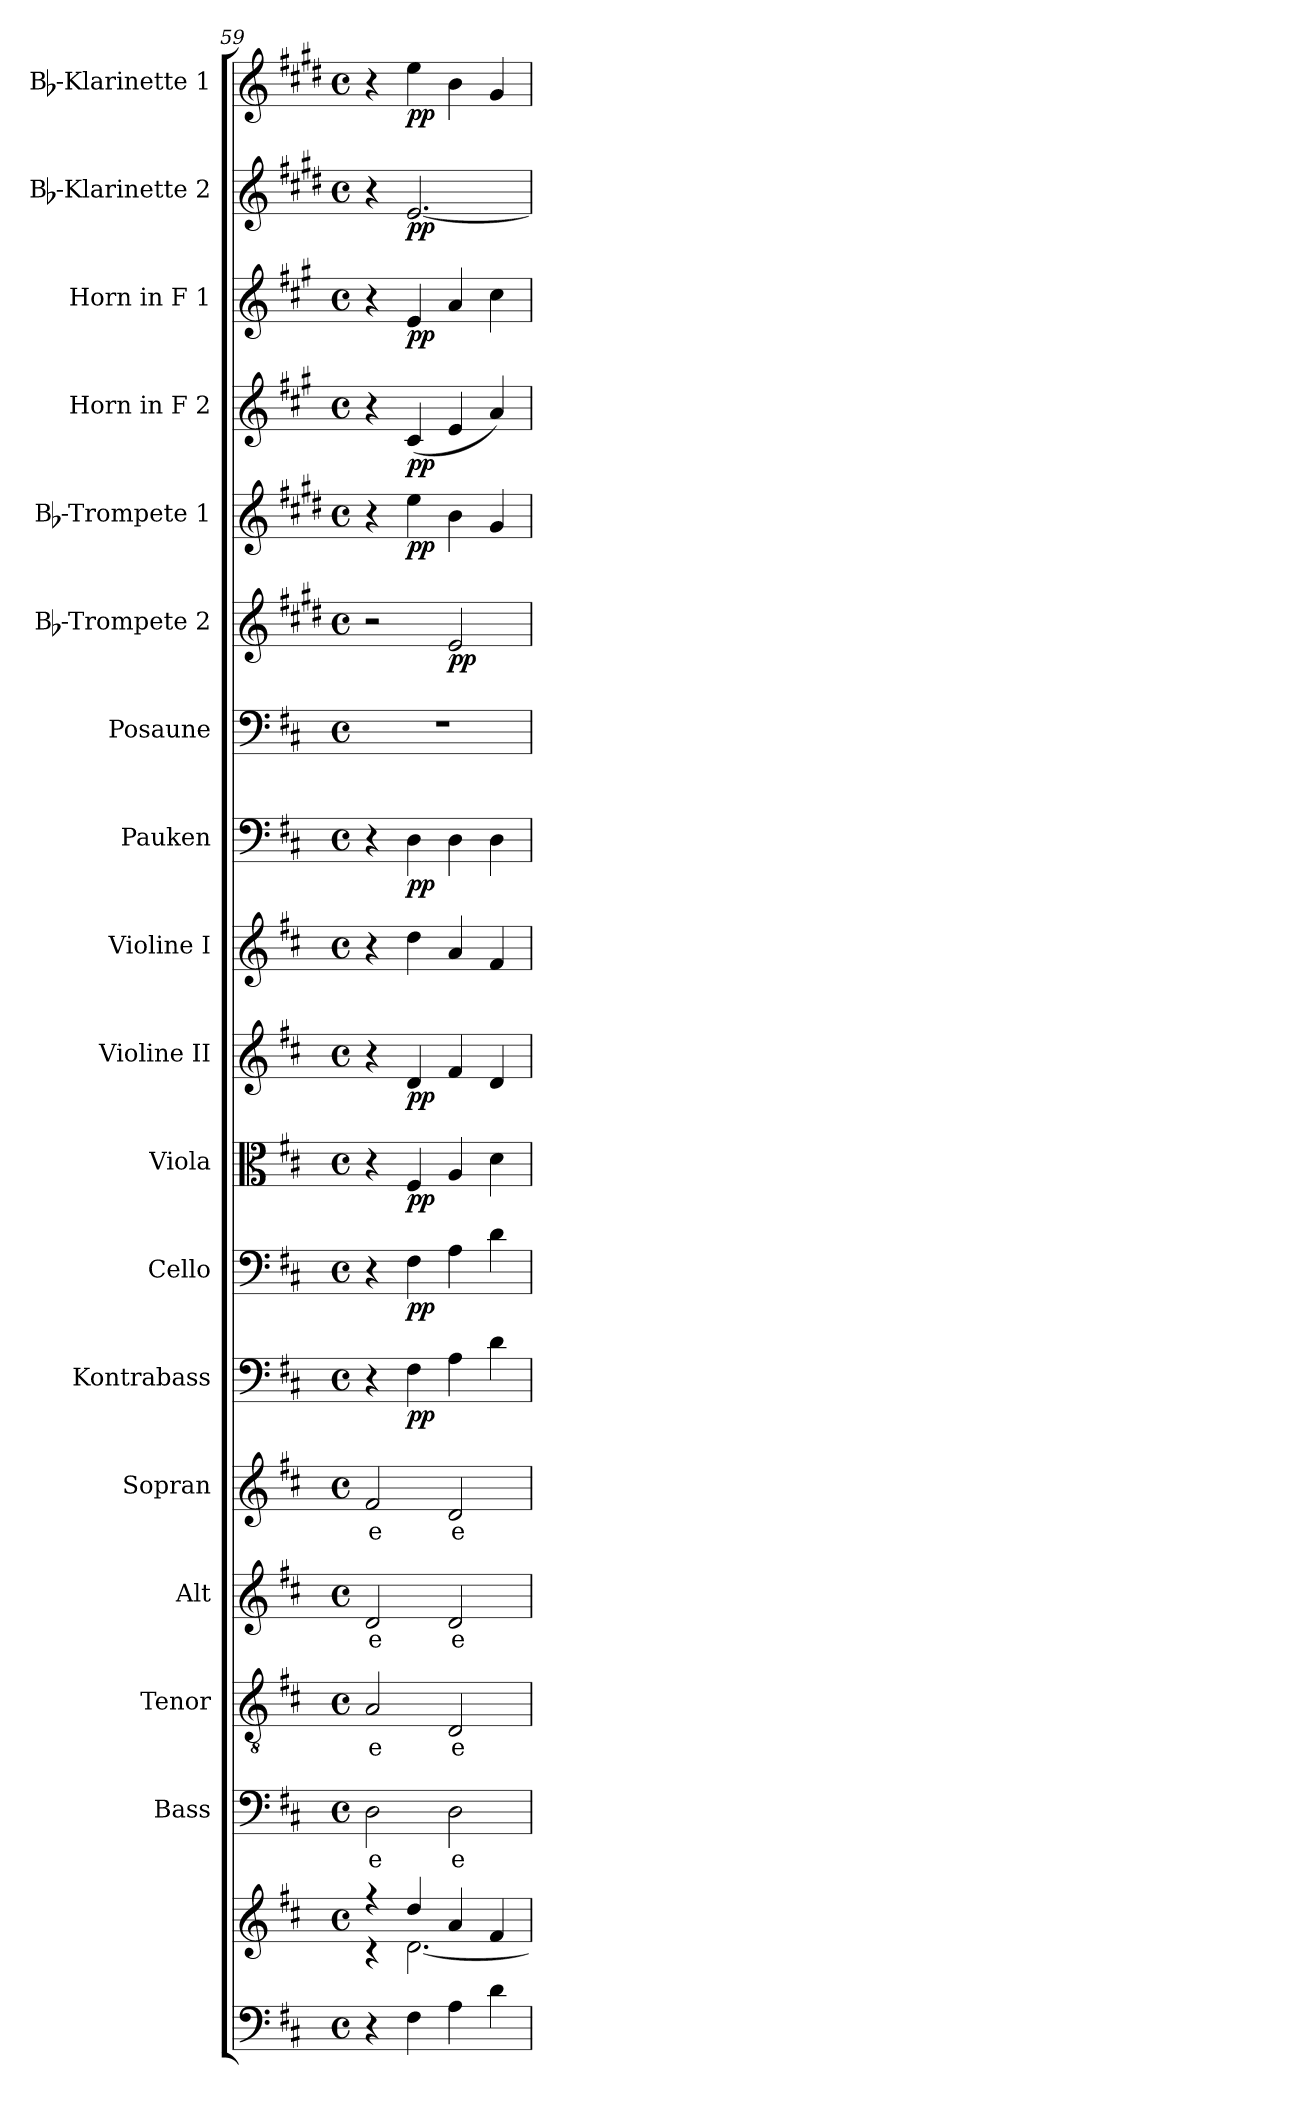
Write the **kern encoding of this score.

**kern	**kern	**kern	**text	**kern	**text	**kern	**text	**kern	**text	**kern	**dynam	**kern	**dynam	**kern	**dynam	**kern	**dynam	**kern	**kern	**dynam	**kern	**kern	**dynam	**kern	**dynam	**kern	**dynam	**kern	**dynam	**kern	**dynam	**kern	**dynam
*part18	*part18	*part17	*part17	*part16	*part16	*part15	*part15	*part14	*part14	*part13	*part13	*part12	*part12	*part11	*part11	*part10	*part10	*part9	*part8	*part8	*part7	*part6	*part6	*part5	*part5	*part4	*part4	*part3	*part3	*part2	*part2	*part1	*part1
*staff19	*staff18	*staff17	*staff17	*staff16	*staff16	*staff15	*staff15	*staff14	*staff14	*staff13	*staff13	*staff12	*staff12	*staff11	*staff11	*staff10	*staff10	*staff9	*staff8	*staff8	*staff7	*staff6	*staff6	*staff5	*staff5	*staff4	*staff4	*staff3	*staff3	*staff2	*staff2	*staff1	*staff1
*	*	*I"Bass	*	*I"Tenor	*	*I"Alt	*	*I"Sopran	*	*I"Kontrabass	*	*I"Cello	*	*I"Viola	*	*I"Violine II	*	*I"Violine I	*I"Pauken	*	*I"Posaune	*I"Bb-Trompete 2	*	*I"Bb-Trompete 1	*	*I"Horn in F 2	*	*I"Horn in F 1	*	*I"Bb-Klarinette 2	*	*I"Bb-Klarinette 1	*
*	*	*I'B.	*	*I'T.	*	*I'A.	*	*I'S.	*	*I'Kb.	*	*	*	*I'Vla.	*	*I'Vl. II	*	*I'Vl. I	*I'Pk.	*	*I'Pos.	*I'Bb Trp. 2	*	*I'Bb Trp. 1	*	*	*	*	*	*I'Bb Kl. 2	*	*I'Bb Kl. 1	*
*clefF4	*clefG2	*clefF4	*	*clefGv2	*	*clefG2	*	*clefG2	*	*clefF4	*	*clefF4	*	*clefC3	*	*clefG2	*	*clefG2	*clefF4	*	*clefF4	*clefG2	*	*clefG2	*	*clefG2	*	*clefG2	*	*clefG2	*	*clefG2	*
*	*	*	*	*	*	*	*	*	*	*ITrd7c12	*	*	*	*	*	*	*	*	*	*	*	*ITrd1c2	*	*ITrd1c2	*	*ITrd4c7	*	*ITrd4c7	*	*ITrd1c2	*	*ITrd1c2	*
*k[f#c#]	*k[f#c#]	*k[f#c#]	*	*k[f#c#]	*	*k[f#c#]	*	*k[f#c#]	*	*k[f#c#]	*	*k[f#c#]	*	*k[f#c#]	*	*k[f#c#]	*	*k[f#c#]	*k[f#c#]	*	*k[f#c#]	*k[f#c#]	*	*k[f#c#]	*	*k[f#c#]	*	*k[f#c#]	*	*k[f#c#]	*	*k[f#c#]	*
*D:	*D:	*D:	*	*D:	*	*D:	*	*D:	*	*D:	*	*D:	*	*D:	*	*D:	*	*D:	*D:	*	*D:	*D:	*	*D:	*	*D:	*	*D:	*	*D:	*	*D:	*
*M4/4	*M4/4	*M4/4	*	*M4/4	*	*M4/4	*	*M4/4	*	*M4/4	*	*M4/4	*	*M4/4	*	*M4/4	*	*M4/4	*M4/4	*	*M4/4	*M4/4	*	*M4/4	*	*M4/4	*	*M4/4	*	*M4/4	*	*M4/4	*
*met(c)	*met(c)	*met(c)	*	*met(c)	*	*met(c)	*	*met(c)	*	*met(c)	*	*met(c)	*	*met(c)	*	*met(c)	*	*met(c)	*met(c)	*	*met(c)	*met(c)	*	*met(c)	*	*met(c)	*	*met(c)	*	*met(c)	*	*met(c)	*
=59	=59	=59	=59	=59	=59	=59	=59	=59	=59	=59	=59	=59	=59	=59	=59	=59	=59	=59	=59	=59	=59	=59	=59	=59	=59	=59	=59	=59	=59	=59	=59	=59	=59
*	*^	*	*	*	*	*	*	*	*	*	*	*	*	*	*	*	*	*	*	*	*	*	*	*	*	*	*	*	*	*	*	*	*
!	!	!	!	!LO:LY:b	!	!LO:LY:b	!	!LO:LY:b	!	!LO:LY:b	!	!	!	!	!	!	!	!	!	!	!	!	!	!	!	!	!	!	!	!	!	!	!	!
4r	4r	4r	2D\	-e	2A/	-e	2d/	-e	2f#/	-e	4r	.	4r	.	4r	.	4r	.	4r	4r	.	1r	2r	.	4r	.	4r	.	4r	.	4r	.	4r	.
!	!	!	!	!	!	!	!	!	!	!	!	!LO:DY:b	!	!LO:DY:b	!	!LO:DY:b	!	!LO:DY:b	!	!	!LO:DY:b	!	!	!	!	!LO:DY:b	!	!LO:DY:b	!	!LO:DY:b	!	!LO:DY:b	!	!LO:DY:b
4F#\	4dd/	[<2.d\	.	.	.	.	.	.	.	.	4FF#\	pp	4F#\	pp	4F#/	pp	4d/	pp	4dd\	4D\	pp	.	.	.	4dd\	pp	(<4F#/	pp	4A/	pp	[2.d/	pp	4dd\	pp
!	!	!	!	!LO:LY:b	!	!LO:LY:b	!	!LO:LY:b	!	!LO:LY:b	!	!	!	!	!	!	!	!	!	!	!	!	!	!LO:DY:b	!	!	!	!	!	!	!	!	!	!
4A\	4a/	.	2D\	e-	2D/	e-	2d/	e-	2d/	e-	4AA\	.	4A\	.	4A/	.	4f#/	.	4a/	4D\	.	.	2d/	pp	4a\	.	4A/	.	4d/	.	.	.	4a\	.
4d\	4f#/	.	.	.	.	.	.	.	.	.	4D\	.	4d\	.	4d\	.	4d/	.	4f#/	4D\	.	.	.	.	4f#/	.	4d/)	.	4f#\	.	.	.	4f#/	.
*	*v	*v	*	*	*	*	*	*	*	*	*	*	*	*	*	*	*	*	*	*	*	*	*	*	*	*	*	*	*	*	*	*	*	*
=	=	=	=	=	=	=	=	=	=	=	=	=	=	=	=	=	=	=	=	=	=	=	=	=	=	=	=	=	=	=	=	=	=
*-	*-	*-	*-	*-	*-	*-	*-	*-	*-	*-	*-	*-	*-	*-	*-	*-	*-	*-	*-	*-	*-	*-	*-	*-	*-	*-	*-	*-	*-	*-	*-	*-	*-
